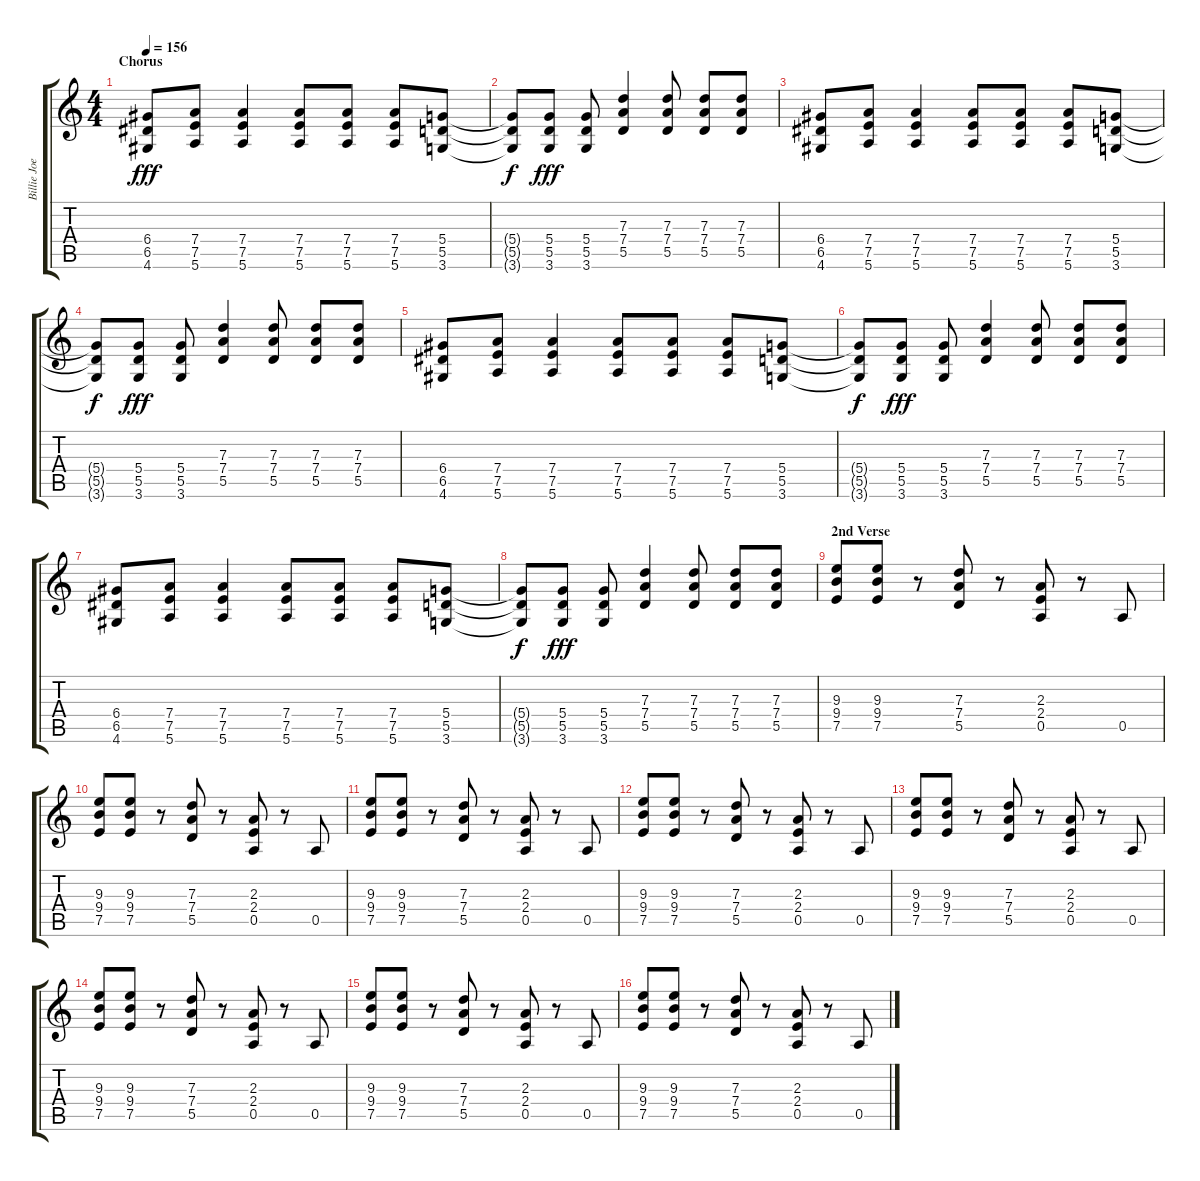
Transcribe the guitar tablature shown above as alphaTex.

\track ("Billie Joe Armstrong (Guitar)" "Billie Joe") {instrument distortionguitar}
\staff {score tabs}
\tuning (E4 B3 G3 D3 A2 E2) {hide}
\ts (4 4)
\section ("" "Chorus")
\tempo 156
\clef g2
\ks c
(6.4 6.5 4.6).8{dy fff} (7.4 7.5 5.6).8 (7.4 7.5 5.6).4 (7.4 7.5 5.6).8 (7.4 7.5 5.6).8 (7.4 7.5 5.6).8 (5.4 5.5 3.6).8 |
(5.4{t} 5.5{t} 3.6{t}).8{dy f} (5.4 5.5 3.6).8{dy fff} (5.4 5.5 3.6).8 (7.3 7.4 5.5).4 (7.3 7.4 5.5).8 (7.3 7.4 5.5).8 (7.3 7.4 5.5).8 |
(6.4 6.5 4.6).8 (7.4 7.5 5.6).8 (7.4 7.5 5.6).4 (7.4 7.5 5.6).8 (7.4 7.5 5.6).8 (7.4 7.5 5.6).8 (5.4 5.5 3.6).8 |
(5.4{t} 5.5{t} 3.6{t}).8{dy f} (5.4 5.5 3.6).8{dy fff} (5.4 5.5 3.6).8 (7.3 7.4 5.5).4 (7.3 7.4 5.5).8 (7.3 7.4 5.5).8 (7.3 7.4 5.5).8 |
(6.4 6.5 4.6).8 (7.4 7.5 5.6).8 (7.4 7.5 5.6).4 (7.4 7.5 5.6).8 (7.4 7.5 5.6).8 (7.4 7.5 5.6).8 (5.4 5.5 3.6).8 |
(5.4{t} 5.5{t} 3.6{t}).8{dy f} (5.4 5.5 3.6).8{dy fff} (5.4 5.5 3.6).8 (7.3 7.4 5.5).4 (7.3 7.4 5.5).8 (7.3 7.4 5.5).8 (7.3 7.4 5.5).8 |
(6.4 6.5 4.6).8 (7.4 7.5 5.6).8 (7.4 7.5 5.6).4 (7.4 7.5 5.6).8 (7.4 7.5 5.6).8 (7.4 7.5 5.6).8 (5.4 5.5 3.6).8 |
(5.4{t} 5.5{t} 3.6{t}).8{dy f} (5.4 5.5 3.6).8{dy fff} (5.4 5.5 3.6).8 (7.3 7.4 5.5).4 (7.3 7.4 5.5).8 (7.3 7.4 5.5).8 (7.3 7.4 5.5).8 |
\section ("" "2nd Verse")
(9.3 9.4 7.5).8 (9.3 9.4 7.5).8 r.8 (7.3 7.4 5.5).8 r.8 (2.3 2.4 0.5).8 r.8 0.5.8 |
(9.3 9.4 7.5).8 (9.3 9.4 7.5).8 r.8 (7.3 7.4 5.5).8 r.8 (2.3 2.4 0.5).8 r.8 0.5.8 |
(9.3 9.4 7.5).8 (9.3 9.4 7.5).8 r.8 (7.3 7.4 5.5).8 r.8 (2.3 2.4 0.5).8 r.8 0.5.8 |
(9.3 9.4 7.5).8 (9.3 9.4 7.5).8 r.8 (7.3 7.4 5.5).8 r.8 (2.3 2.4 0.5).8 r.8 0.5.8 |
(9.3 9.4 7.5).8 (9.3 9.4 7.5).8 r.8 (7.3 7.4 5.5).8 r.8 (2.3 2.4 0.5).8 r.8 0.5.8 |
(9.3 9.4 7.5).8 (9.3 9.4 7.5).8 r.8 (7.3 7.4 5.5).8 r.8 (2.3 2.4 0.5).8 r.8 0.5.8 |
(9.3 9.4 7.5).8 (9.3 9.4 7.5).8 r.8 (7.3 7.4 5.5).8 r.8 (2.3 2.4 0.5).8 r.8 0.5.8 |
(9.3 9.4 7.5).8 (9.3 9.4 7.5).8 r.8 (7.3 7.4 5.5).8 r.8 (2.3 2.4 0.5).8 r.8 0.5.8
